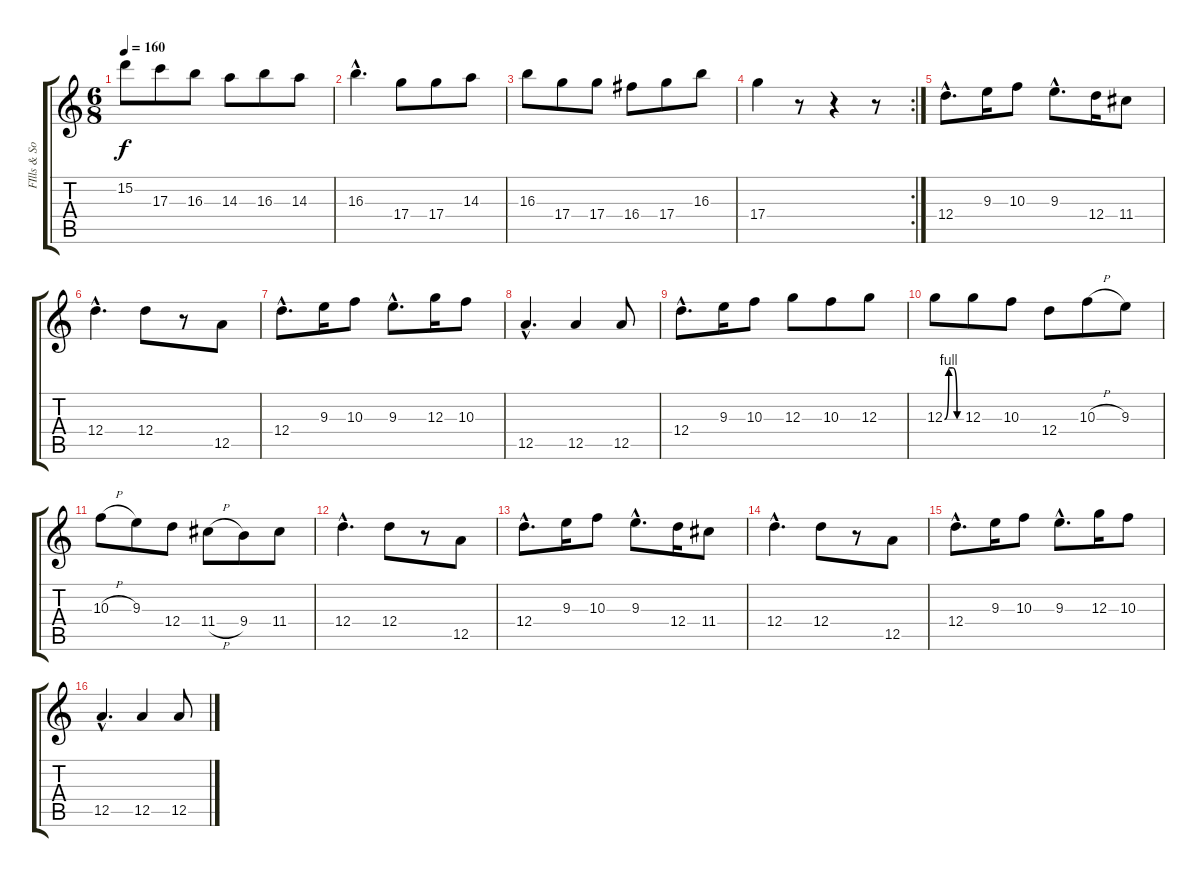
\track ("FIlls & Soli (Distortion)" "FIlls & So") {instrument distortionguitar}
\staff {score tabs}
\tuning (E4 B3 G3 D3 A2 E2) {hide}
\ts (6 8)
\tempo 160
\clef g2
\ks c
15.2.8{dy f} 17.3.8 16.3.8 14.3.8 16.3.8 14.3.8 |
16.3{hac}.4{d} 17.4.8 17.4.8 14.3.8 |
16.3.8 17.4.8 17.4.8 16.4.8 17.4.8 16.3.8 |
\rc 2
17.4.4 r.8 r.4 r.8 |
12.4{hac}.8{d} 9.3.16 10.3.8 9.3{hac}.8{d} 12.4.16 11.4.8 |
12.4{hac}.4{d} 12.4.8 r.8 12.5.8 |
12.4{hac}.8{d} 9.3.16 10.3.8 9.3{hac}.8{d} 12.3.16 10.3.8 |
12.5{hac}.4{d} 12.5.4 12.5.8 |
12.4{hac}.8{d} 9.3.16 10.3.8 12.3.8 10.3.8 12.3.8 |
12.3{be (custom 0 0 15 4 30 4 45 0 60 0)}.8 12.3.8 10.3.8 12.4.8 10.3{h}.8 9.3.8 |
10.3{h}.8 9.3.8 12.4.8 11.4{h}.8 9.4.8 11.4.8 |
12.4{hac}.4{d} 12.4.8 r.8 12.5.8 |
12.4{hac}.8{d} 9.3.16 10.3.8 9.3{hac}.8{d} 12.4.16 11.4.8 |
12.4{hac}.4{d} 12.4.8 r.8 12.5.8 |
12.4{hac}.8{d} 9.3.16 10.3.8 9.3{hac}.8{d} 12.3.16 10.3.8 |
12.5{hac}.4{d} 12.5.4 12.5.8
